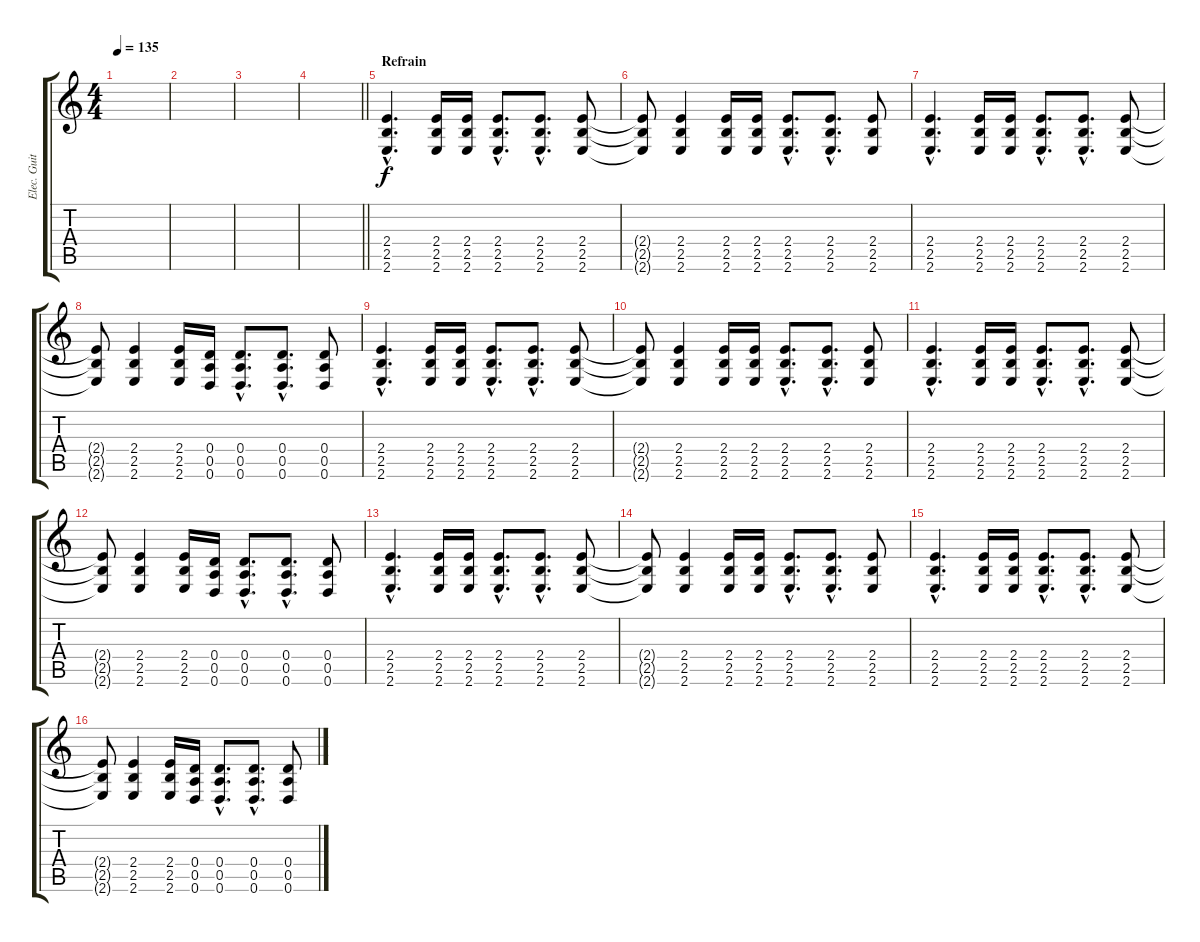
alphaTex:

\track ("Elec. Guitar Jazz" "Elec. Guit") {instrument overdrivenguitar}
\staff {score tabs}
\tuning (E4 B3 G3 D3 A2 D2) {hide}
\ts (4 4)
\tempo 135
\clef g2
\ks c
|
|
|
\barLineRight lightlight
|
\section ("" "Refrain")
(2.4{hac} 2.5{hac} 2.6{hac}).4{d} (2.4 2.5 2.6).16 (2.4 2.5 2.6).16 (2.4{hac} 2.5{hac} 2.6{hac}).8{d} (2.4{hac} 2.5{hac} 2.6{hac}).8{d} (2.4 2.5 2.6).8 |
(2.4{t} 2.5{t} 2.6{t}).8 (2.4 2.5 2.6).4 (2.4 2.5 2.6).16 (2.4 2.5 2.6).16 (2.4{hac} 2.5{hac} 2.6{hac}).8{d} (2.4{hac} 2.5{hac} 2.6{hac}).8{d} (2.4 2.5 2.6).8 |
(2.4{hac} 2.5{hac} 2.6{hac}).4{d} (2.4 2.5 2.6).16 (2.4 2.5 2.6).16 (2.4{hac} 2.5{hac} 2.6{hac}).8{d} (2.4{hac} 2.5{hac} 2.6{hac}).8{d} (2.4 2.5 2.6).8 |
(2.4{t} 2.5{t} 2.6{t}).8 (2.4 2.5 2.6).4 (2.4 2.5 2.6).16 (0.4 0.5 0.6).16 (0.4{hac} 0.5{hac} 0.6{hac}).8{d} (0.4{hac} 0.5{hac} 0.6{hac}).8{d} (0.4 0.5 0.6).8 |
(2.4{hac} 2.5{hac} 2.6{hac}).4{d} (2.4 2.5 2.6).16 (2.4 2.5 2.6).16 (2.4{hac} 2.5{hac} 2.6{hac}).8{d} (2.4{hac} 2.5{hac} 2.6{hac}).8{d} (2.4 2.5 2.6).8 |
(2.4{t} 2.5{t} 2.6{t}).8 (2.4 2.5 2.6).4 (2.4 2.5 2.6).16 (2.4 2.5 2.6).16 (2.4{hac} 2.5{hac} 2.6{hac}).8{d} (2.4{hac} 2.5{hac} 2.6{hac}).8{d} (2.4 2.5 2.6).8 |
(2.4{hac} 2.5{hac} 2.6{hac}).4{d} (2.4 2.5 2.6).16 (2.4 2.5 2.6).16 (2.4{hac} 2.5{hac} 2.6{hac}).8{d} (2.4{hac} 2.5{hac} 2.6{hac}).8{d} (2.4 2.5 2.6).8 |
(2.4{t} 2.5{t} 2.6{t}).8 (2.4 2.5 2.6).4 (2.4 2.5 2.6).16 (0.4 0.5 0.6).16 (0.4{hac} 0.5{hac} 0.6{hac}).8{d} (0.4{hac} 0.5{hac} 0.6{hac}).8{d} (0.4 0.5 0.6).8 |
(2.4{hac} 2.5{hac} 2.6{hac}).4{d} (2.4 2.5 2.6).16 (2.4 2.5 2.6).16 (2.4{hac} 2.5{hac} 2.6{hac}).8{d} (2.4{hac} 2.5{hac} 2.6{hac}).8{d} (2.4 2.5 2.6).8 |
(2.4{t} 2.5{t} 2.6{t}).8 (2.4 2.5 2.6).4 (2.4 2.5 2.6).16 (2.4 2.5 2.6).16 (2.4{hac} 2.5{hac} 2.6{hac}).8{d} (2.4{hac} 2.5{hac} 2.6{hac}).8{d} (2.4 2.5 2.6).8 |
(2.4{hac} 2.5{hac} 2.6{hac}).4{d} (2.4 2.5 2.6).16 (2.4 2.5 2.6).16 (2.4{hac} 2.5{hac} 2.6{hac}).8{d} (2.4{hac} 2.5{hac} 2.6{hac}).8{d} (2.4 2.5 2.6).8 |
(2.4{t} 2.5{t} 2.6{t}).8 (2.4 2.5 2.6).4 (2.4 2.5 2.6).16 (0.4 0.5 0.6).16 (0.4{hac} 0.5{hac} 0.6{hac}).8{d} (0.4{hac} 0.5{hac} 0.6{hac}).8{d} (0.4 0.5 0.6).8
